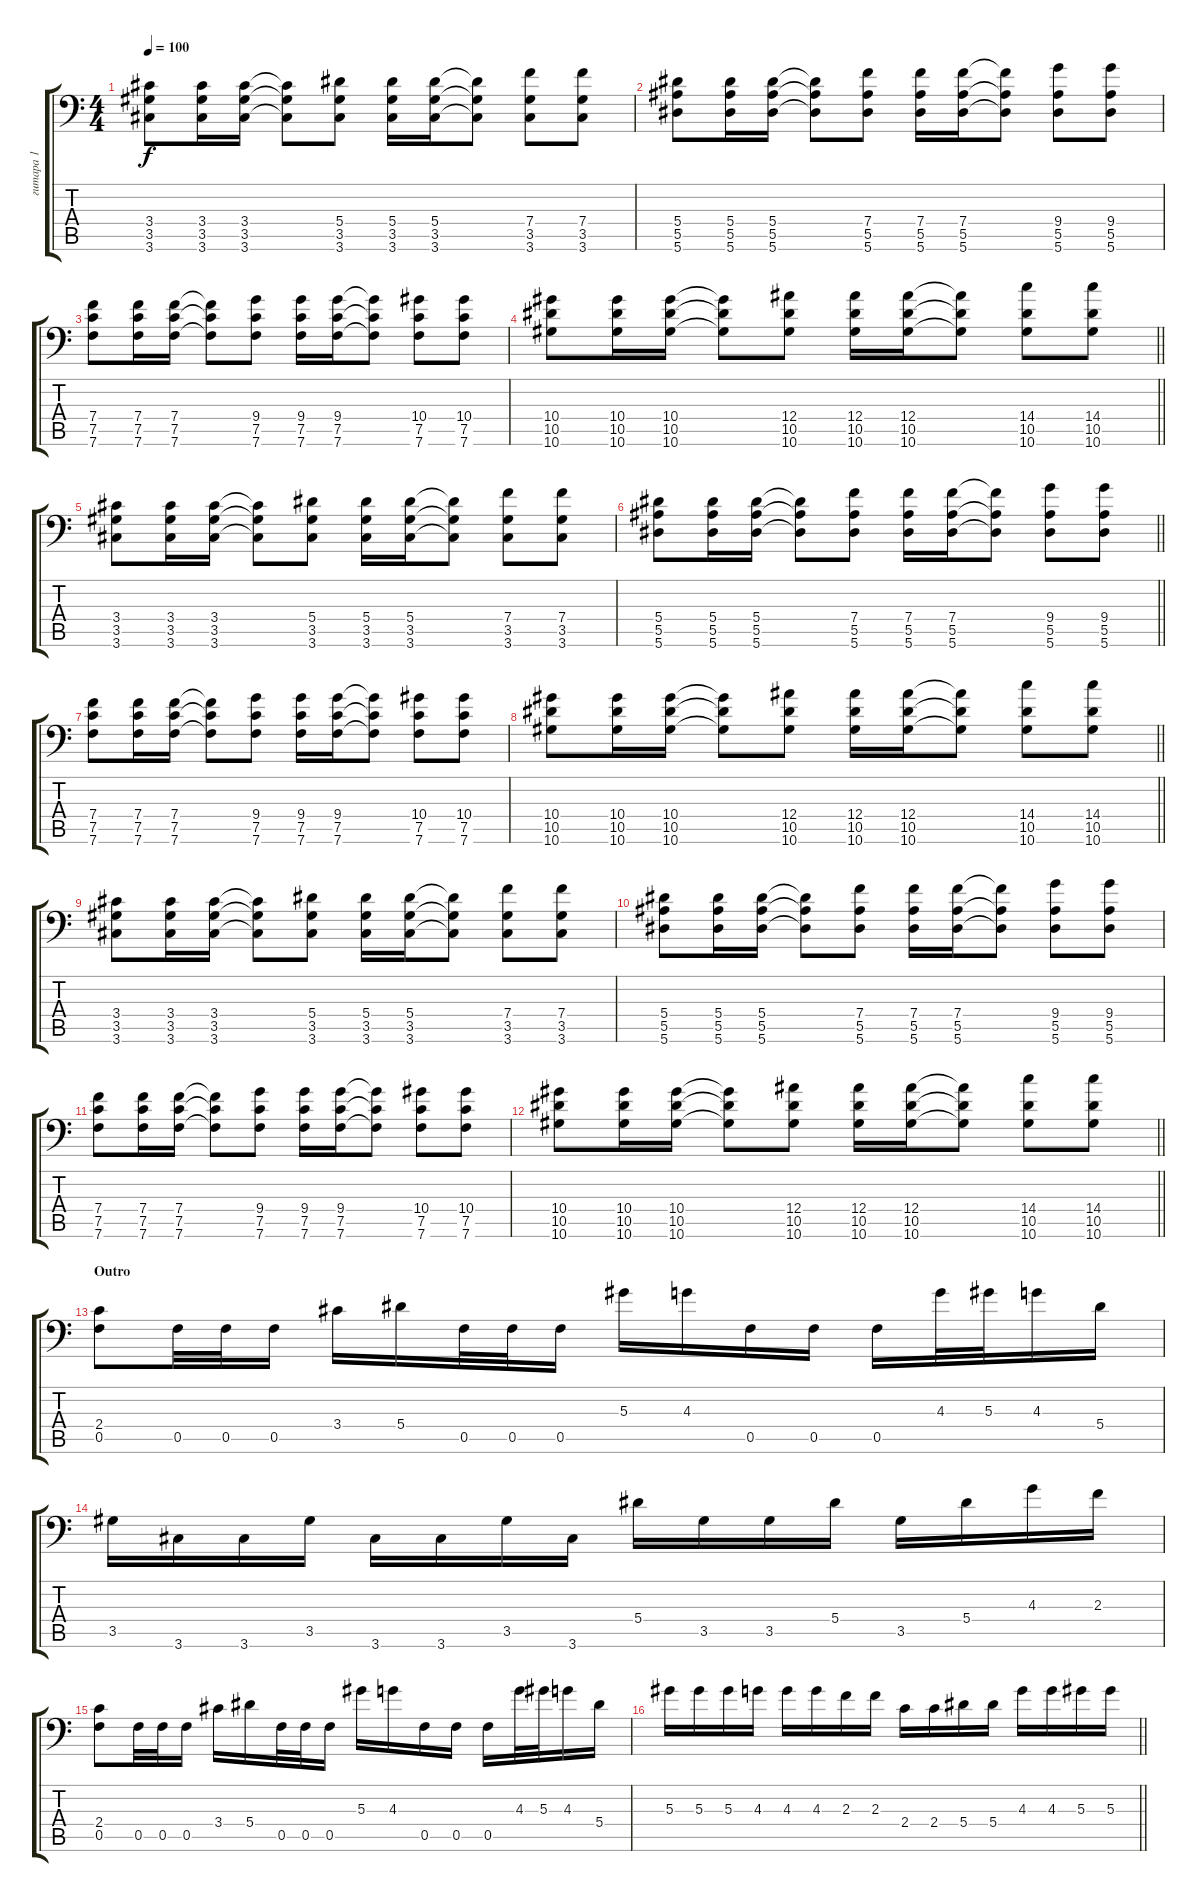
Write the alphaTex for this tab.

\track ("гитара 1" "гитара 1") {instrument distortionguitar}
\staff {score tabs}
\tuning (C4 G3 Eb3 Bb2 F2 Bb1) {hide}
\ts (4 4)
\tempo 100
\clef f4
\ks c
(3.4 3.5 3.6).8{dy f} (3.4 3.5 3.6).16 (3.4 3.5 3.6).16 (3.4{t} 3.5{t} 3.6{t}).8 (5.4 3.5 3.6).8 (5.4 3.5 3.6).16 (5.4 3.5 3.6).16 (5.4{t} 3.5{t} 3.6{t}).8 (7.4 3.5 3.6).8 (7.4 3.5 3.6).8 |
(5.4 5.5 5.6).8 (5.4 5.5 5.6).16 (5.4 5.5 5.6).16 (5.4{t} 5.5{t} 5.6{t}).8 (7.4 5.5 5.6).8 (7.4 5.5 5.6).16 (7.4 5.5 5.6).16 (7.4{t} 5.5{t} 5.6{t}).8 (9.4 5.5 5.6).8 (9.4 5.5 5.6).8 |
(7.4 7.5 7.6).8 (7.4 7.5 7.6).16 (7.4 7.5 7.6).16 (7.4{t} 7.5{t} 7.6{t}).8 (9.4 7.5 7.6).8 (9.4 7.5 7.6).16 (9.4 7.5 7.6).16 (9.4{t} 7.5{t} 7.6{t}).8 (10.4 7.5 7.6).8 (10.4 7.5 7.6).8 |
\barLineRight lightlight
(10.4 10.5 10.6).8 (10.4 10.5 10.6).16 (10.4 10.5 10.6).16 (10.4{t} 10.5{t} 10.6{t}).8 (12.4 10.5 10.6).8 (12.4 10.5 10.6).16 (12.4 10.5 10.6).16 (12.4{t} 10.5{t} 10.6{t}).8 (14.4 10.5 10.6).8 (14.4 10.5 10.6).8 |
\section ("" "")
(3.4 3.5 3.6).8 (3.4 3.5 3.6).16 (3.4 3.5 3.6).16 (3.4{t} 3.5{t} 3.6{t}).8 (5.4 3.5 3.6).8 (5.4 3.5 3.6).16 (5.4 3.5 3.6).16 (5.4{t} 3.5{t} 3.6{t}).8 (7.4 3.5 3.6).8 (7.4 3.5 3.6).8 |
\barLineRight lightlight
(5.4 5.5 5.6).8 (5.4 5.5 5.6).16 (5.4 5.5 5.6).16 (5.4{t} 5.5{t} 5.6{t}).8 (7.4 5.5 5.6).8 (7.4 5.5 5.6).16 (7.4 5.5 5.6).16 (7.4{t} 5.5{t} 5.6{t}).8 (9.4 5.5 5.6).8 (9.4 5.5 5.6).8 |
\section ("" "")
(7.4 7.5 7.6).8 (7.4 7.5 7.6).16 (7.4 7.5 7.6).16 (7.4{t} 7.5{t} 7.6{t}).8 (9.4 7.5 7.6).8 (9.4 7.5 7.6).16 (9.4 7.5 7.6).16 (9.4{t} 7.5{t} 7.6{t}).8 (10.4 7.5 7.6).8 (10.4 7.5 7.6).8 |
\barLineRight lightlight
(10.4 10.5 10.6).8 (10.4 10.5 10.6).16 (10.4 10.5 10.6).16 (10.4{t} 10.5{t} 10.6{t}).8 (12.4 10.5 10.6).8 (12.4 10.5 10.6).16 (12.4 10.5 10.6).16 (12.4{t} 10.5{t} 10.6{t}).8 (14.4 10.5 10.6).8 (14.4 10.5 10.6).8 |
(3.4 3.5 3.6).8 (3.4 3.5 3.6).16 (3.4 3.5 3.6).16 (3.4{t} 3.5{t} 3.6{t}).8 (5.4 3.5 3.6).8 (5.4 3.5 3.6).16 (5.4 3.5 3.6).16 (5.4{t} 3.5{t} 3.6{t}).8 (7.4 3.5 3.6).8 (7.4 3.5 3.6).8 |
(5.4 5.5 5.6).8 (5.4 5.5 5.6).16 (5.4 5.5 5.6).16 (5.4{t} 5.5{t} 5.6{t}).8 (7.4 5.5 5.6).8 (7.4 5.5 5.6).16 (7.4 5.5 5.6).16 (7.4{t} 5.5{t} 5.6{t}).8 (9.4 5.5 5.6).8 (9.4 5.5 5.6).8 |
(7.4 7.5 7.6).8 (7.4 7.5 7.6).16 (7.4 7.5 7.6).16 (7.4{t} 7.5{t} 7.6{t}).8 (9.4 7.5 7.6).8 (9.4 7.5 7.6).16 (9.4 7.5 7.6).16 (9.4{t} 7.5{t} 7.6{t}).8 (10.4 7.5 7.6).8 (10.4 7.5 7.6).8 |
\barLineRight lightlight
(10.4 10.5 10.6).8 (10.4 10.5 10.6).16 (10.4 10.5 10.6).16 (10.4{t} 10.5{t} 10.6{t}).8 (12.4 10.5 10.6).8 (12.4 10.5 10.6).16 (12.4 10.5 10.6).16 (12.4{t} 10.5{t} 10.6{t}).8 (14.4 10.5 10.6).8 (14.4 10.5 10.6).8 |
\section ("" "Outro")
(2.4 0.5).8 0.5.32 0.5.32 0.5.16 3.4.16 5.4.16 0.5.32 0.5.32 0.5.16 5.3.16 4.3.16 0.5.16 0.5.16 0.5.16 4.3.32 5.3.32 4.3.16 5.4.16 |
3.5.16 3.6.16 3.6.16 3.5.16 3.6.16 3.6.16 3.5.16 3.6.16 5.4.16 3.5.16 3.5.16 5.4.16 3.5.16 5.4.16 4.3.16 2.3.16 |
(2.4 0.5).8 0.5.32 0.5.32 0.5.16 3.4.16 5.4.16 0.5.32 0.5.32 0.5.16 5.3.16 4.3.16 0.5.16 0.5.16 0.5.16 4.3.32 5.3.32 4.3.16 5.4.16 |
\barLineRight lightlight
5.3.16 5.3.16 5.3.16 4.3.16 4.3.16 4.3.16 2.3.16 2.3.16 2.4.16 2.4.16 5.4.16 5.4.16 4.3.16 4.3.16 5.3.16 5.3.16
